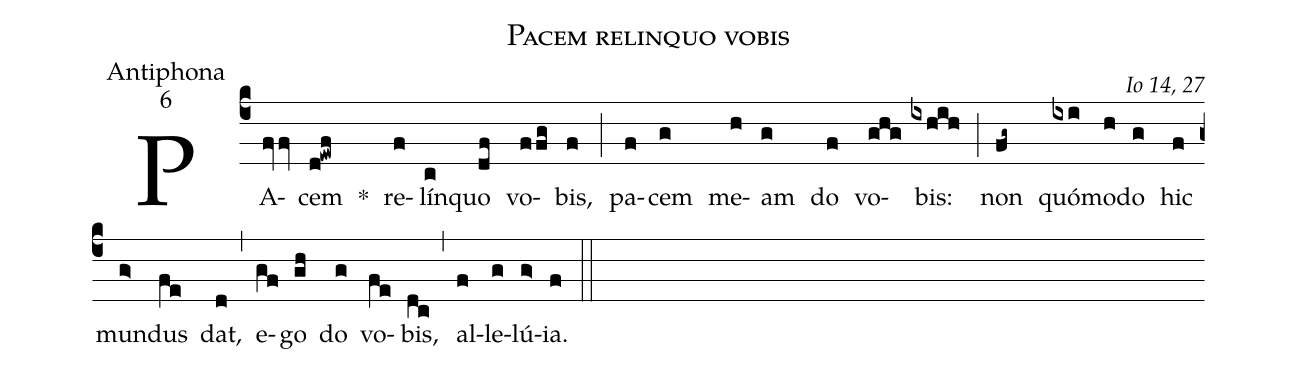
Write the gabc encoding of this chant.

name:Pacem relinquo vobis;
office-part:Antiphona;
mode:6;
commentary:Io 14, 27;
%%
(c4)PA(fvv)cem(d!ewf) *() re(f)lín(c)quo(df) vo(ffg)bis,(f) (;) pa(f)cem(g) me(h)am(g) do(f) vo(ghg)bis:(ixhih) (;) non(fg~) quó(ixi)mo(h)do(g) hic(f) mun(g>)dus(fe) dat,(d) (,) e(gf)go(gh) do(g) vo(fe)bis,(dc) (,) al(f)le(g)lú(g>)ia.(f) (::)
